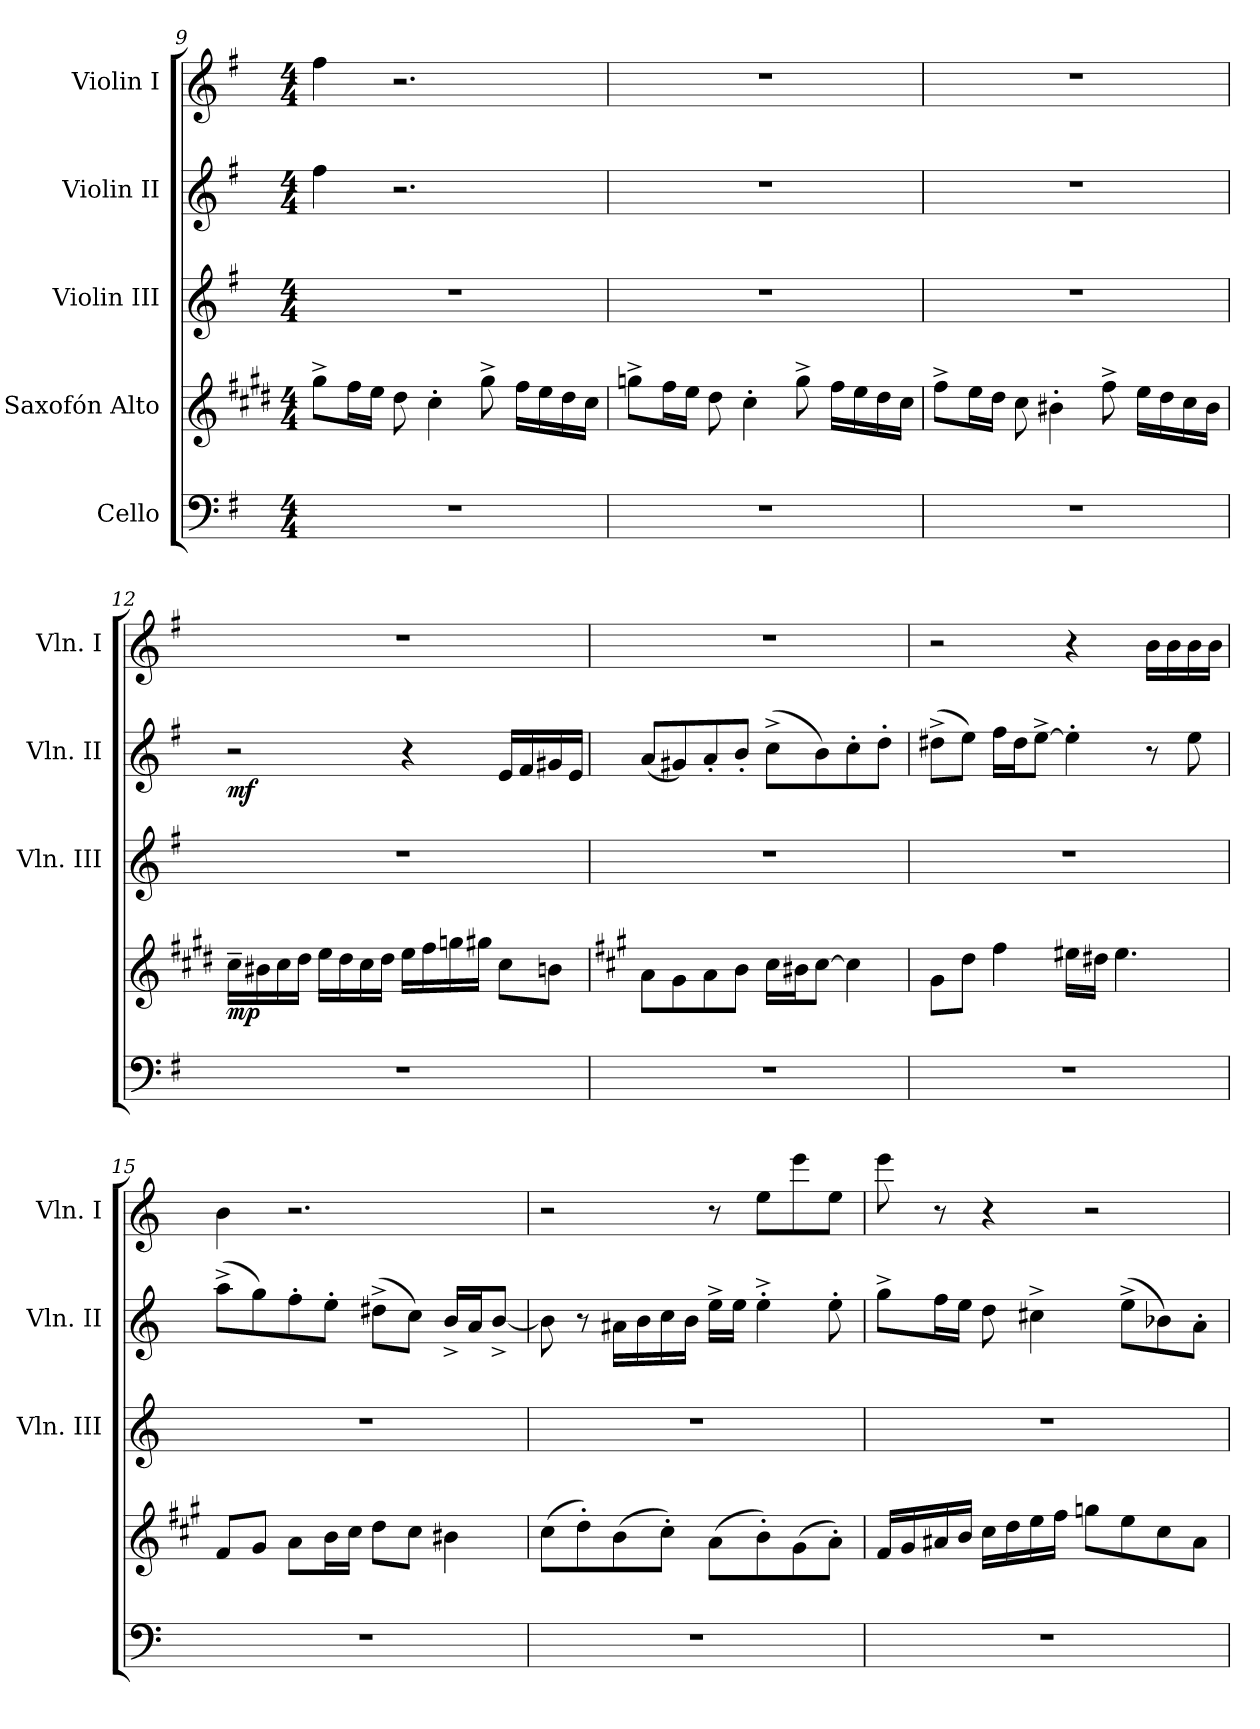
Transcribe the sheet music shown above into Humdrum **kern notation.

**kern	**kern	**dynam	**kern	**kern	**dynam	**kern
*part5	*part4	*part4	*part3	*part2	*part2	*part1
*staff5	*staff4	*staff4	*staff3	*staff2	*staff2	*staff1
*I"Cello	*I"Saxofón Alto	*	*I"Violin III	*I"Violin II	*	*I"Violin I
*	*	*	*I'Vln. III	*I'Vln. II	*	*I'Vln. I
*clefF4	*clefG2	*	*clefG2	*clefG2	*	*clefG2
*	*ITrd5c9	*	*	*	*	*
*k[f#]	*k[f#]	*	*k[f#]	*k[f#]	*	*k[f#]
*M4/4	*M4/4	*	*M4/4	*M4/4	*	*M4/4
=9	=9	=9	=9	=9	=9	=9
1r	8b^\L	.	1r	4ff#\	.	4ff#\
.	16a\L	.	.	.	.	.
.	16g\JJ	.	.	.	.	.
.	8f#\	.	.	2.r	.	2.r
.	4e'\	.	.	.	.	.
.	8b^\	.	.	.	.	.
.	16a\LL	.	.	.	.	.
.	16g\	.	.	.	.	.
.	16f#\	.	.	.	.	.
.	16e\JJ	.	.	.	.	.
=10	=10	=10	=10	=10	=10	=10
1r	8b-X^\L	.	1r	1r	.	1r
.	16a\L	.	.	.	.	.
.	16g\JJ	.	.	.	.	.
.	8f#\	.	.	.	.	.
.	4e'\	.	.	.	.	.
.	8b-^\	.	.	.	.	.
.	16a\LL	.	.	.	.	.
.	16g\	.	.	.	.	.
.	16f#\	.	.	.	.	.
.	16e\JJ	.	.	.	.	.
=11	=11	=11	=11	=11	=11	=11
1r	8a^\L	.	1r	1r	.	1r
.	16g\L	.	.	.	.	.
.	16f#\JJ	.	.	.	.	.
.	8e\	.	.	.	.	.
.	4d#X'\	.	.	.	.	.
.	8a^\	.	.	.	.	.
.	16g\LL	.	.	.	.	.
.	16f#\	.	.	.	.	.
.	16e\	.	.	.	.	.
.	16d#\JJ	.	.	.	.	.
!!LO:PB:g=z
=12	=12	=12	=12	=12	=12	=12
!	!	!LO:DY:b	!	!	!LO:DY:b	!
1r	16e~\LL	mp	1r	2r	mf	1r
.	16d#X\	.	.	.	.	.
.	16e\	.	.	.	.	.
.	16f#\JJ	.	.	.	.	.
.	16g\LL	.	.	.	.	.
.	16f#\	.	.	.	.	.
.	16e\	.	.	.	.	.
.	16f#\JJ	.	.	.	.	.
.	16g\LL	.	.	4r	.	.
.	16a\	.	.	.	.	.
.	16b-X\	.	.	.	.	.
.	16bn\JJ	.	.	.	.	.
.	8e\L	.	.	16e/LL	.	.
.	.	.	.	16f#/	.	.
.	8dn\J	.	.	16g#X/	.	.
.	.	.	.	16e/JJ	.	.
=13	=13	=13	=13	=13	=13	=13
*k[]	*k[]	*	*k[]	*k[]	*	*k[]
1r	8c\L	.	1r	(8a/L	.	1r
.	8B\	.	.	8g#X/)	.	.
.	8c\	.	.	8a'/	.	.
.	8d\J	.	.	8b'/J	.	.
.	16e\LL	.	.	(>8cc^\L	.	.
.	16d#X\J	.	.	.	.	.
.	[8e\J	.	.	8b\)	.	.
.	4e\]	.	.	8cc'\	.	.
.	.	.	.	8dd'\J	.	.
=14	=14	=14	=14	=14	=14	=14
1r	8B\L	.	1r	(>8dd#X^\L	.	2r
.	8f\J	.	.	8ee\J)	.	.
.	4a\	.	.	16ff\LL	.	.
.	.	.	.	16dd#\J	.	.
.	.	.	.	[8ee^\J	.	.
.	16g#X\LL	.	.	4ee'\]	.	4r
.	16f#X\JJ	.	.	.	.	.
.	4.g#\	.	.	.	.	.
.	.	.	.	8r	.	16b\LL
.	.	.	.	.	.	16b\
.	.	.	.	8ee\	.	16b\
.	.	.	.	.	.	16b\JJ
=15	=15	=15	=15	=15	=15	=15
1r	8A/L	.	1r	(>8aa^\L	.	4b\
.	8B/J	.	.	8gg\)	.	.
.	8c\L	.	.	8ff'\	.	2.r
.	16d\L	.	.	8ee'\J	.	.
.	16e\JJ	.	.	.	.	.
.	8f\L	.	.	(>8dd#X^\L	.	.
.	8e\J	.	.	8cc\J)	.	.
.	4d#X\	.	.	16b^/LL	.	.
.	.	.	.	16a/J	.	.
.	.	.	.	[8b^/J	.	.
=16	=16	=16	=16	=16	=16	=16
1r	(>8e\L	.	1r	8b\]	.	2r
.	8f'\)	.	.	8r	.	.
.	(>8d\	.	.	16a#X\LL	.	.
.	.	.	.	16b\	.	.
.	8e'\J)	.	.	16cc\	.	.
.	.	.	.	16b\JJ	.	.
.	(>8c\L	.	.	16ee^\LL	.	8r
.	.	.	.	16ee\JJ	.	.
.	8d'\)	.	.	4ee^'\	.	8ee\L
.	(>8B\	.	.	.	.	8eee\
.	8c'\J)	.	.	8ee'\	.	8ee\J
!!LO:LB:g=z
=17	=17	=17	=17	=17	=17	=17
1r	16A/LL	.	1r	8gg^\L	.	8eee\
.	16B/	.	.	.	.	.
.	16c#X/	.	.	16ff\L	.	8r
.	16d/JJ	.	.	16ee\JJ	.	.
.	16e\LL	.	.	8dd\	.	4r
.	16f\	.	.	.	.	.
.	16g\	.	.	4cc#X^\	.	.
.	16a\JJ	.	.	.	.	.
.	8b-X\L	.	.	.	.	2r
.	8g\	.	.	(>8ee^\L	.	.
.	8e\	.	.	8b-X\)	.	.
.	8c#\J	.	.	8a'\J	.	.
=	=	=	=	=	=	=
*-	*-	*-	*-	*-	*-	*-
